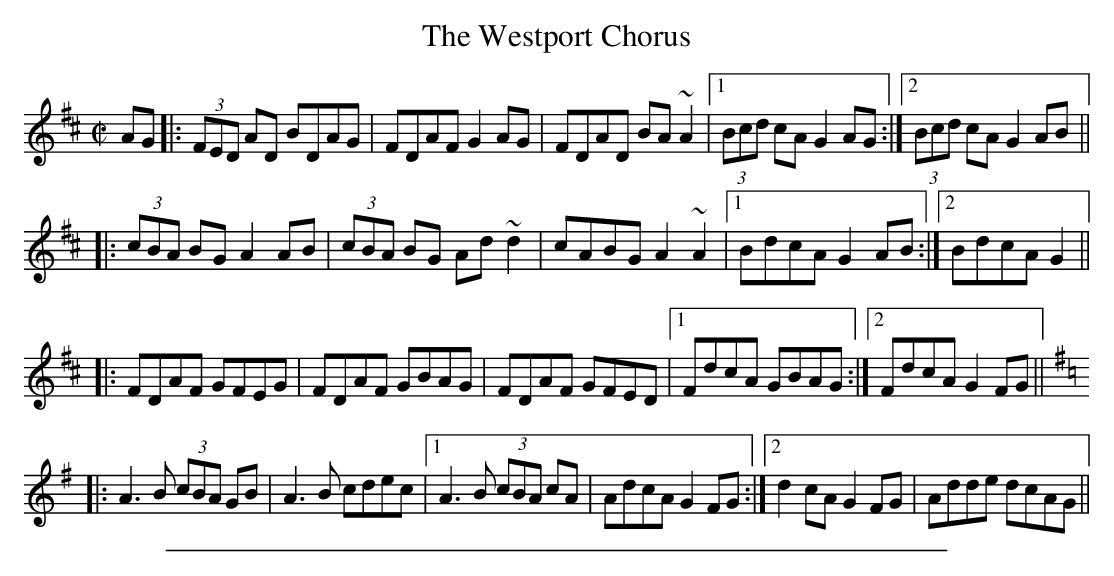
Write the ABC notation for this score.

X:1
T: Westport Chorus, The
M:C|
K:D  %GRK:47974757
AG|:(3FED AD BDAG|FDAF G2AG|FDAD BA~A2|1 (3Bcd cA G2AG:|2 (3Bcd cA G2AB||
|:(3cBA BG A2AB|(3cBA BG Ad~d2|cABG A2~A2|1 BdcA G2AB:|2 BdcA G2||
K:D  %GRK:47524757
|: FDAF GFEG | FDAF GBAG | FDAF GFED |1 FdcA GBAG :|2 FdcA G2FG ||
K:G
|: A3B (3cBA GB | A3B cdec |1 A3B (3cBA cA | AdcA G2FG :|2 d2cA G2FG | Adde dcAG ||
